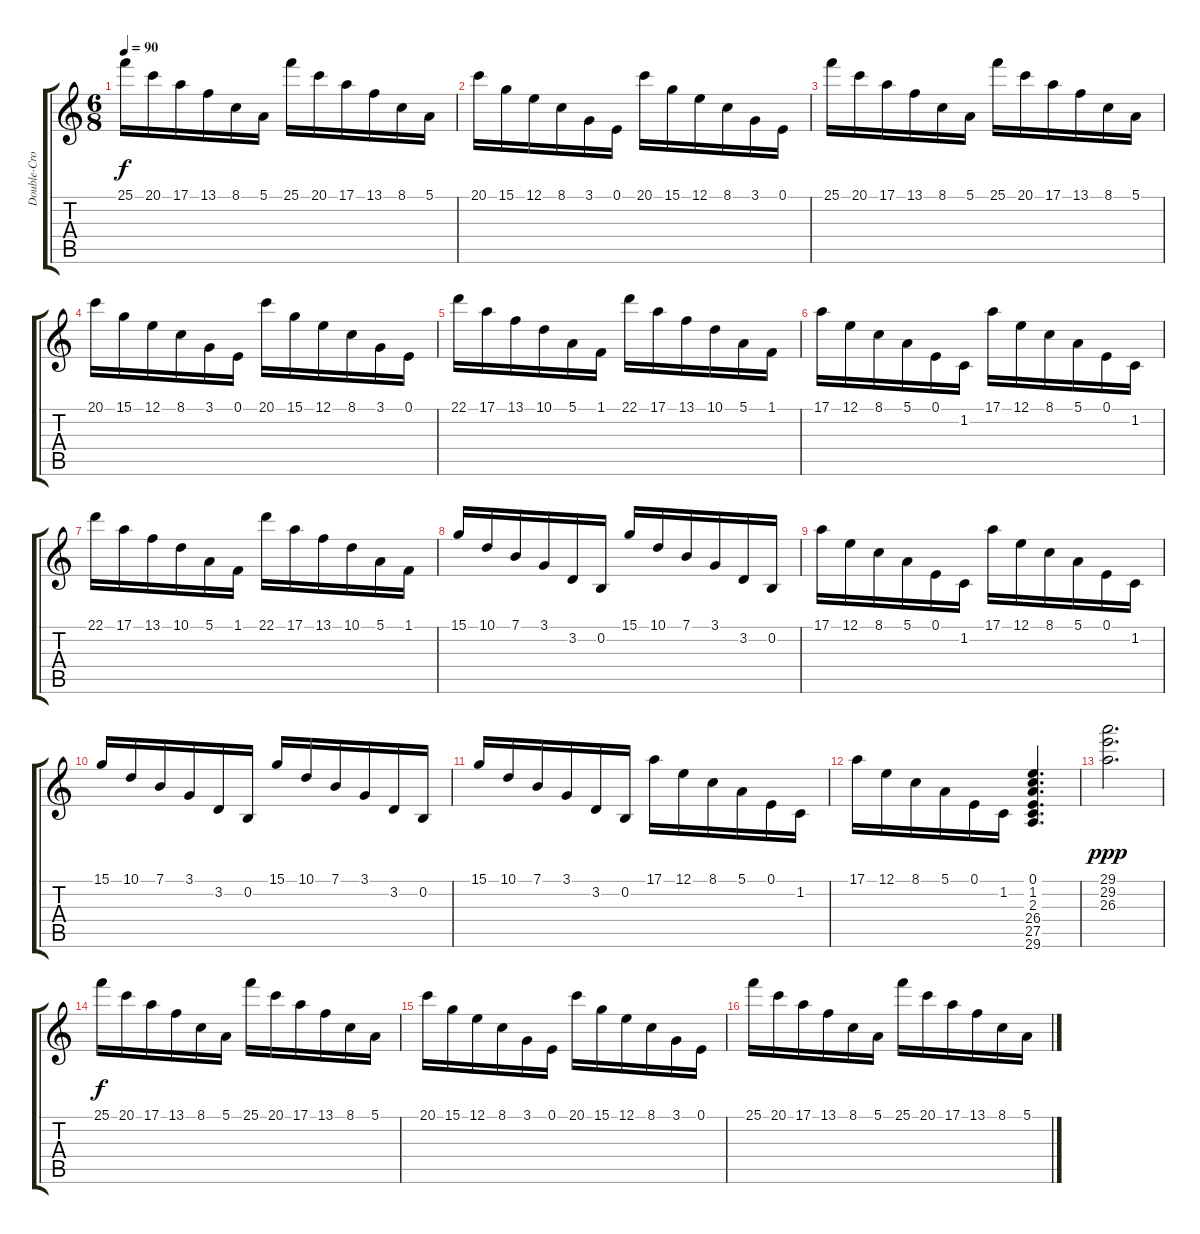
\track ("Double-Croche" "Double-Cro") {solo instrument stringensemble1}
\staff {score tabs}
\tuning (E4 B3 G3 D3 A2 E2) {hide}
\ts (6 8)
\tempo 90
\clef g2
\ks c
25.1.16{dy f instrument stringensemble1} 20.1.16 17.1.16 13.1.16 8.1.16 5.1.16 25.1.16 20.1.16 17.1.16 13.1.16 8.1.16 5.1.16 |
20.1.16 15.1.16 12.1.16 8.1.16 3.1.16 0.1.16 20.1.16 15.1.16 12.1.16 8.1.16 3.1.16 0.1.16 |
25.1.16 20.1.16 17.1.16 13.1.16 8.1.16 5.1.16 25.1.16 20.1.16 17.1.16 13.1.16 8.1.16 5.1.16 |
20.1.16 15.1.16 12.1.16 8.1.16 3.1.16 0.1.16 20.1.16 15.1.16 12.1.16 8.1.16 3.1.16 0.1.16 |
22.1.16 17.1.16 13.1.16 10.1.16 5.1.16 1.1.16 22.1.16 17.1.16 13.1.16 10.1.16 5.1.16 1.1.16 |
17.1.16 12.1.16 8.1.16 5.1.16 0.1.16 1.2.16 17.1.16 12.1.16 8.1.16 5.1.16 0.1.16 1.2.16 |
22.1.16 17.1.16 13.1.16 10.1.16 5.1.16 1.1.16 22.1.16 17.1.16 13.1.16 10.1.16 5.1.16 1.1.16 |
15.1.16 10.1.16 7.1.16 3.1.16 3.2.16 0.2.16 15.1.16 10.1.16 7.1.16 3.1.16 3.2.16 0.2.16 |
17.1.16 12.1.16 8.1.16 5.1.16 0.1.16 1.2.16 17.1.16 12.1.16 8.1.16 5.1.16 0.1.16 1.2.16 |
15.1.16 10.1.16 7.1.16 3.1.16 3.2.16 0.2.16 15.1.16 10.1.16 7.1.16 3.1.16 3.2.16 0.2.16 |
15.1.16 10.1.16 7.1.16 3.1.16 3.2.16 0.2.16 17.1.16 12.1.16 8.1.16 5.1.16 0.1.16 1.2.16 |
17.1.16 12.1.16 8.1.16 5.1.16 0.1.16 1.2.16 (0.1 1.2 2.3 26.4 27.5 29.6).4{d} |
(29.1 29.2 26.3).2{d dy ppp} |
25.1.16{dy f} 20.1.16 17.1.16 13.1.16 8.1.16 5.1.16 25.1.16 20.1.16 17.1.16 13.1.16 8.1.16 5.1.16 |
20.1.16 15.1.16 12.1.16 8.1.16 3.1.16 0.1.16 20.1.16 15.1.16 12.1.16 8.1.16 3.1.16 0.1.16 |
25.1.16 20.1.16 17.1.16 13.1.16 8.1.16 5.1.16 25.1.16 20.1.16 17.1.16 13.1.16 8.1.16 5.1.16
